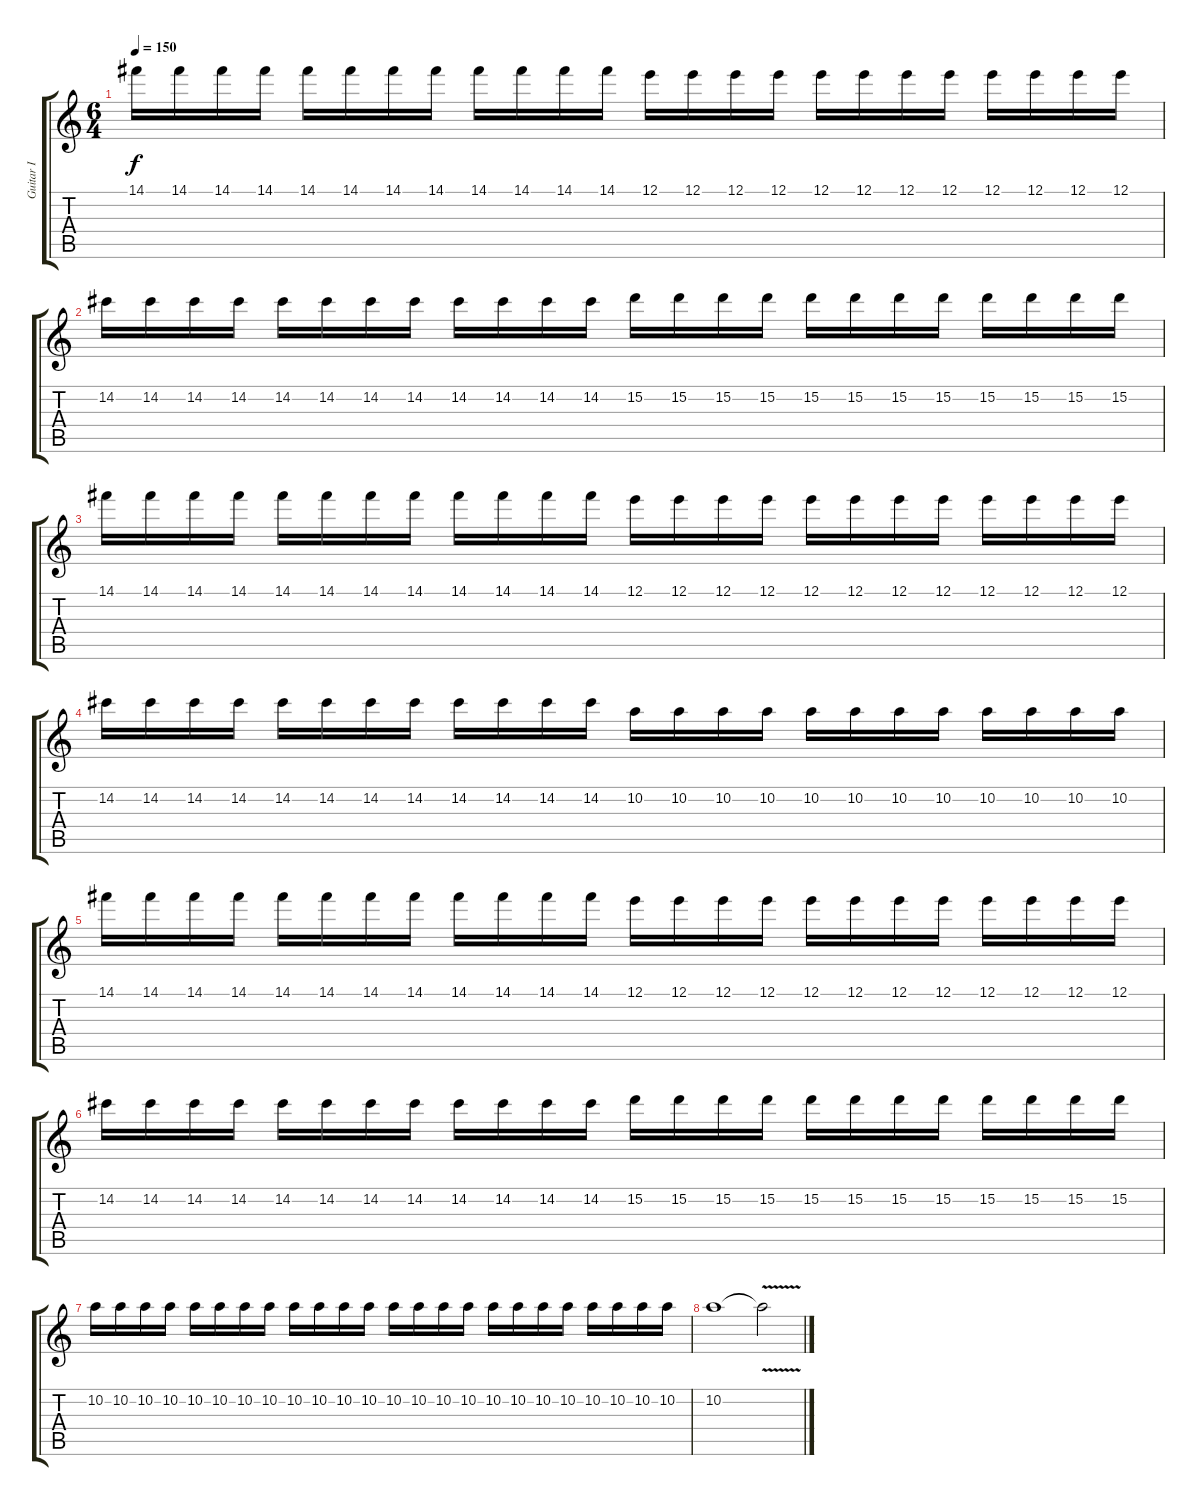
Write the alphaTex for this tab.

\track ("Guitar I" "Guitar I") {instrument electricguitarclean}
\staff {score tabs}
\tuning (E4 B3 G3 D3 A2 D2) {hide}
\ts (6 4)
\tempo 150
\clef g2
\ks c
14.1.16{dy f} 14.1.16 14.1.16 14.1.16 14.1.16 14.1.16 14.1.16 14.1.16 14.1.16 14.1.16 14.1.16 14.1.16 12.1.16 12.1.16 12.1.16 12.1.16 12.1.16 12.1.16 12.1.16 12.1.16 12.1.16 12.1.16 12.1.16 12.1.16 |
14.2.16 14.2.16 14.2.16 14.2.16 14.2.16 14.2.16 14.2.16 14.2.16 14.2.16 14.2.16 14.2.16 14.2.16 15.2.16 15.2.16 15.2.16 15.2.16 15.2.16 15.2.16 15.2.16 15.2.16 15.2.16 15.2.16 15.2.16 15.2.16 |
14.1.16 14.1.16 14.1.16 14.1.16 14.1.16 14.1.16 14.1.16 14.1.16 14.1.16 14.1.16 14.1.16 14.1.16 12.1.16 12.1.16 12.1.16 12.1.16 12.1.16 12.1.16 12.1.16 12.1.16 12.1.16 12.1.16 12.1.16 12.1.16 |
14.2.16 14.2.16 14.2.16 14.2.16 14.2.16 14.2.16 14.2.16 14.2.16 14.2.16 14.2.16 14.2.16 14.2.16 10.2.16 10.2.16 10.2.16 10.2.16 10.2.16 10.2.16 10.2.16 10.2.16 10.2.16 10.2.16 10.2.16 10.2.16 |
14.1.16 14.1.16 14.1.16 14.1.16 14.1.16 14.1.16 14.1.16 14.1.16 14.1.16 14.1.16 14.1.16 14.1.16 12.1.16 12.1.16 12.1.16 12.1.16 12.1.16 12.1.16 12.1.16 12.1.16 12.1.16 12.1.16 12.1.16 12.1.16 |
14.2.16 14.2.16 14.2.16 14.2.16 14.2.16 14.2.16 14.2.16 14.2.16 14.2.16 14.2.16 14.2.16 14.2.16 15.2.16 15.2.16 15.2.16 15.2.16 15.2.16 15.2.16 15.2.16 15.2.16 15.2.16 15.2.16 15.2.16 15.2.16 |
10.2.16 10.2.16 10.2.16 10.2.16 10.2.16 10.2.16 10.2.16 10.2.16 10.2.16 10.2.16 10.2.16 10.2.16 10.2.16 10.2.16 10.2.16 10.2.16 10.2.16 10.2.16 10.2.16 10.2.16 10.2.16 10.2.16 10.2.16 10.2.16 |
10.2.1 10.2{v t}.2
